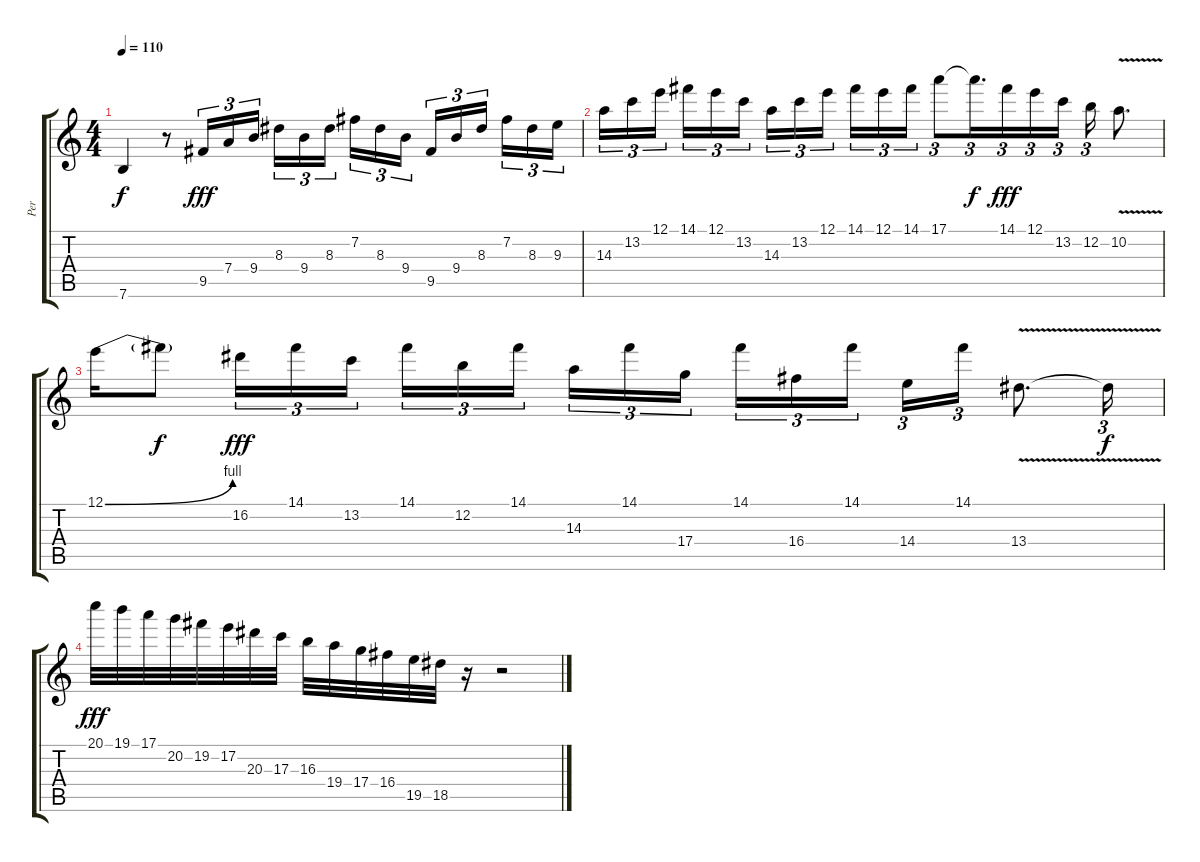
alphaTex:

\track ("Per" "Per") {instrument overdrivenguitar}
\staff {score tabs}
\tuning (E4 B3 G3 D3 A2 E2) {hide}
\ts (4 4)
\tempo 110
\clef g2
\ks c
7.6{t}.4{dy f} r.8 9.5.16{tu (3 2) dy fff} 7.4.16{tu (3 2)} 9.4.16{tu (3 2)} 8.3.16{tu (3 2)} 9.4.16{tu (3 2)} 8.3.16{tu (3 2) beam splitsecondary} 7.2.16{tu (3 2)} 8.3.16{tu (3 2)} 9.4.16{tu (3 2)} 9.5.16{tu (3 2)} 9.4.16{tu (3 2)} 8.3.16{tu (3 2) beam splitsecondary} 7.2.16{tu (3 2)} 8.3.16{tu (3 2)} 9.3.16{tu (3 2)} |
14.3.16{tu (3 2)} 13.2.16{tu (3 2)} 12.1.16{tu (3 2) beam splitsecondary} 14.1.16{tu (3 2)} 12.1.16{tu (3 2)} 13.2.16{tu (3 2)} 14.3.16{tu (3 2)} 13.2.16{tu (3 2)} 12.1.16{tu (3 2) beam splitsecondary} 14.1.16{tu (3 2)} 12.1.16{tu (3 2)} 14.1.16{tu (3 2)} 17.1.8{tu (3 2)} 17.1{t}.16{d tu (3 2) dy f} 14.1.16{tu (3 2) dy fff} 12.1.16{tu (3 2)} 13.2.16{tu (3 2)} 12.2.16{tu (3 2)} 10.2{v}.8{d} |
12.1{be (bend 0 0 60 4)}.16 12.1{t}.8{dy f} 16.2.16{tu (3 2) dy fff} 14.1.16{tu (3 2)} 13.2.16{tu (3 2) beam splitsecondary} 14.1.16{tu (3 2)} 12.2.16{tu (3 2)} 14.1.16{tu (3 2) beam splitsecondary} 14.3.16{tu (3 2)} 14.1.16{tu (3 2)} 17.4.16{tu (3 2) beam splitsecondary} 14.1.16{tu (3 2)} 16.4.16{tu (3 2)} 14.1.16{tu (3 2) beam splitsecondary} 14.4.16{tu (3 2)} 14.1.16{tu (3 2)} 13.4{v}.8{d} 13.4{t}.16{tu (3 2) dy f} |
20.1.32{dy fff} 19.1.32 17.1.32 20.2.32 19.2.32 17.2.32 20.3.32 17.3.32 16.3.32 19.4.32 17.4.32 16.4.32 19.5.32 18.5.32 r.16 r.2
